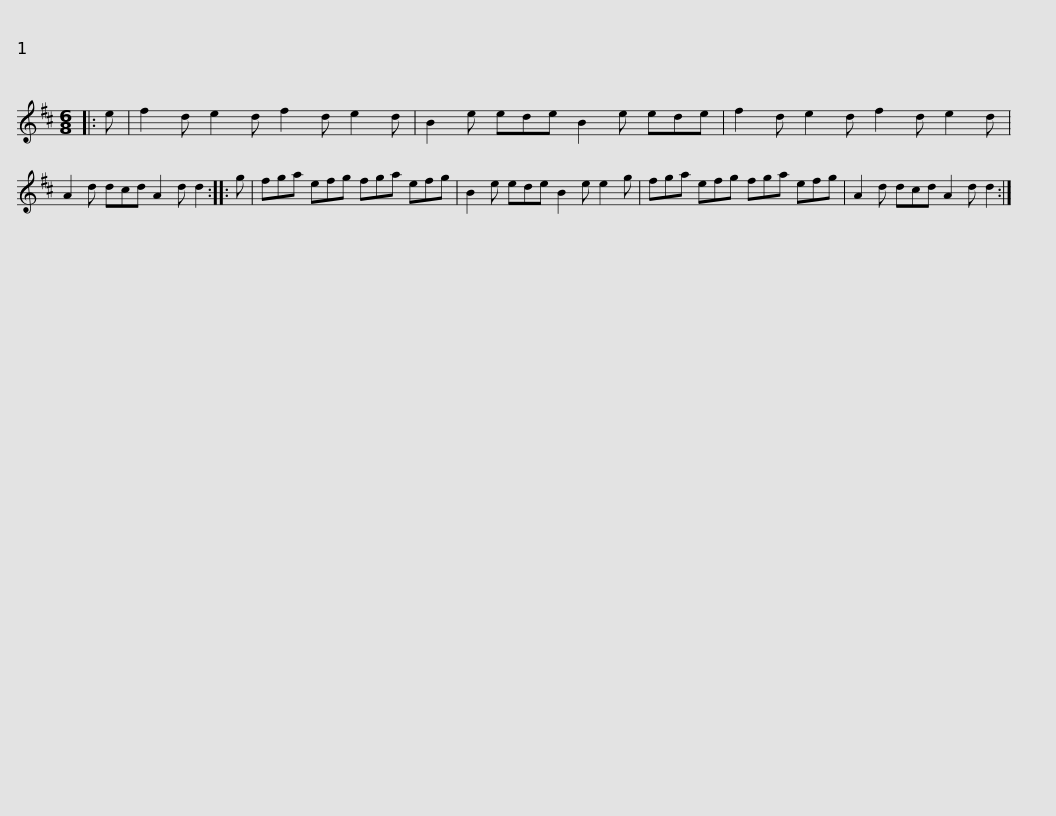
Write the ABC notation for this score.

X:1
L:1/8
M:6/8
I:linebreak $
K:D
V:1 treble
V:1
|: e | f2 d e2 d f2 d e2 d | B2 e ede B2 e ede | f2 d e2 d f2 d e2 d | A2 d dcd A2 d d2 :: %5
 g |$ fga efg fga efg | B2 e ede B2 e e2 g | fga efg fga efg | A2 d dcd A2 d d2 :| %10
